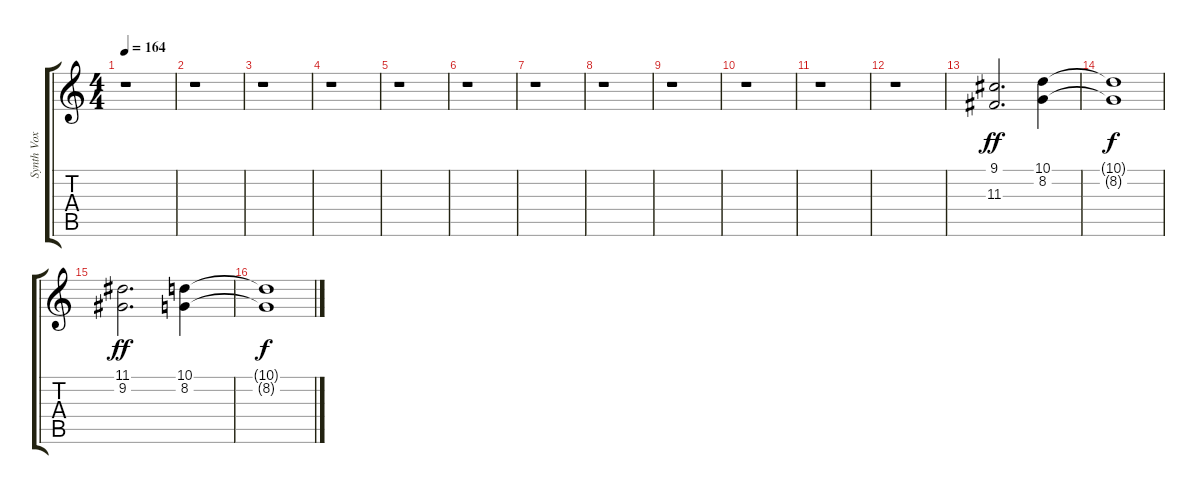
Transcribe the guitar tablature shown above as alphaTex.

\track ("Synth Vox  " "Synth Vox ") {instrument synthvoice}
\staff {score tabs}
\tuning (E4 B3 G3 D3 A2 E2) {hide}
\ts (4 4)
\tempo 164
\clef g2
\ks c
r.1{dy ff} |
r.1 |
r.1 |
r.1 |
r.1 |
r.1 |
r.1 |
r.1 |
r.1 |
r.1 |
r.1 |
r.1 |
(9.1 11.3).2{d} (10.1 8.2).4 |
(10.1{t} 8.2{t}).1{dy f} |
(11.1 9.2).2{d dy ff} (10.1 8.2).4 |
(10.1{t} 8.2{t}).1{dy f}
